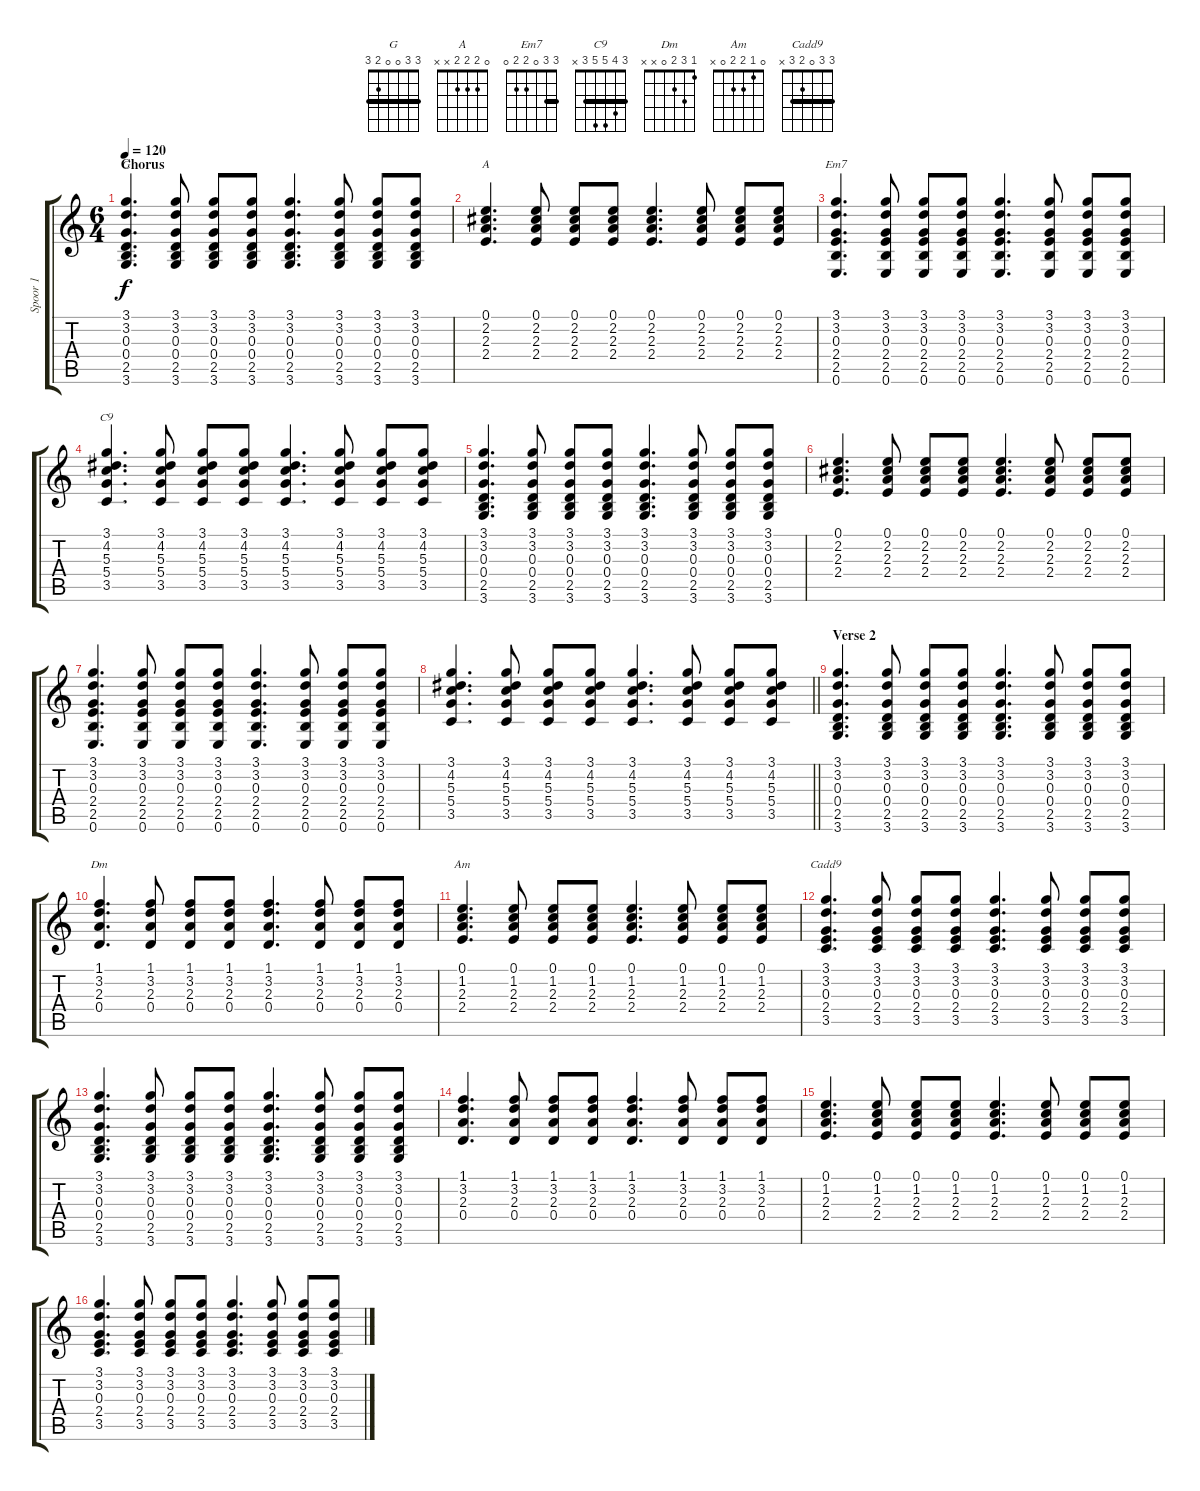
\track ("Spoor 1" "Spoor 1") {instrument acousticguitarsteel}
\staff {score tabs}
\tuning (E4 B3 G3 D3 A2 E2) {hide}
\chord ("G" 3 3 0 0 2 3) {barre 3}
\chord ("A" 0 2 2 2 x x)
\chord ("Em7" 3 3 0 2 2 0) {barre 3}
\chord ("C9" 3 4 5 5 3 x) {barre 3}
\chord ("Dm" 1 3 2 0 x x)
\chord ("Am" 0 1 2 2 0 x)
\chord ("Cadd9" 3 3 0 2 3 x) {barre 3}
\ts (6 4)
\section ("" "Chorus")
\tempo 120
\clef g2
\ks c
(3.1 3.2 0.3 0.4 2.5 3.6).4{d ch "G" dy f} (3.1 3.2 0.3 0.4 2.5 3.6).8 (3.1 3.2 0.3 0.4 2.5 3.6).8 (3.1 3.2 0.3 0.4 2.5 3.6).8 (3.1 3.2 0.3 0.4 2.5 3.6).4{d} (3.1 3.2 0.3 0.4 2.5 3.6).8 (3.1 3.2 0.3 0.4 2.5 3.6).8 (3.1 3.2 0.3 0.4 2.5 3.6).8 |
(0.1 2.2 2.3 2.4).4{d ch "A"} (0.1 2.2 2.3 2.4).8 (0.1 2.2 2.3 2.4).8 (0.1 2.2 2.3 2.4).8 (0.1 2.2 2.3 2.4).4{d} (0.1 2.2 2.3 2.4).8 (0.1 2.2 2.3 2.4).8 (0.1 2.2 2.3 2.4).8 |
(3.1 3.2 0.3 2.4 2.5 0.6).4{d ch "Em7"} (3.1 3.2 0.3 2.4 2.5 0.6).8 (3.1 3.2 0.3 2.4 2.5 0.6).8 (3.1 3.2 0.3 2.4 2.5 0.6).8 (3.1 3.2 0.3 2.4 2.5 0.6).4{d} (3.1 3.2 0.3 2.4 2.5 0.6).8 (3.1 3.2 0.3 2.4 2.5 0.6).8 (3.1 3.2 0.3 2.4 2.5 0.6).8 |
(3.1 4.2 5.3 5.4 3.5).4{d ch "C9"} (3.1 4.2 5.3 5.4 3.5).8 (3.1 4.2 5.3 5.4 3.5).8 (3.1 4.2 5.3 5.4 3.5).8 (3.1 4.2 5.3 5.4 3.5).4{d} (3.1 4.2 5.3 5.4 3.5).8 (3.1 4.2 5.3 5.4 3.5).8 (3.1 4.2 5.3 5.4 3.5).8 |
(3.1 3.2 0.3 0.4 2.5 3.6).4{d} (3.1 3.2 0.3 0.4 2.5 3.6).8 (3.1 3.2 0.3 0.4 2.5 3.6).8 (3.1 3.2 0.3 0.4 2.5 3.6).8 (3.1 3.2 0.3 0.4 2.5 3.6).4{d} (3.1 3.2 0.3 0.4 2.5 3.6).8 (3.1 3.2 0.3 0.4 2.5 3.6).8 (3.1 3.2 0.3 0.4 2.5 3.6).8 |
(0.1 2.2 2.3 2.4).4{d} (0.1 2.2 2.3 2.4).8 (0.1 2.2 2.3 2.4).8 (0.1 2.2 2.3 2.4).8 (0.1 2.2 2.3 2.4).4{d} (0.1 2.2 2.3 2.4).8 (0.1 2.2 2.3 2.4).8 (0.1 2.2 2.3 2.4).8 |
(3.1 3.2 0.3 2.4 2.5 0.6).4{d} (3.1 3.2 0.3 2.4 2.5 0.6).8 (3.1 3.2 0.3 2.4 2.5 0.6).8 (3.1 3.2 0.3 2.4 2.5 0.6).8 (3.1 3.2 0.3 2.4 2.5 0.6).4{d} (3.1 3.2 0.3 2.4 2.5 0.6).8 (3.1 3.2 0.3 2.4 2.5 0.6).8 (3.1 3.2 0.3 2.4 2.5 0.6).8 |
\barLineRight lightlight
(3.1 4.2 5.3 5.4 3.5).4{d} (3.1 4.2 5.3 5.4 3.5).8 (3.1 4.2 5.3 5.4 3.5).8 (3.1 4.2 5.3 5.4 3.5).8 (3.1 4.2 5.3 5.4 3.5).4{d} (3.1 4.2 5.3 5.4 3.5).8 (3.1 4.2 5.3 5.4 3.5).8 (3.1 4.2 5.3 5.4 3.5).8 |
\section ("" "Verse 2")
(3.1 3.2 0.3 0.4 2.5 3.6).4{d} (3.1 3.2 0.3 0.4 2.5 3.6).8 (3.1 3.2 0.3 0.4 2.5 3.6).8 (3.1 3.2 0.3 0.4 2.5 3.6).8 (3.1 3.2 0.3 0.4 2.5 3.6).4{d} (3.1 3.2 0.3 0.4 2.5 3.6).8 (3.1 3.2 0.3 0.4 2.5 3.6).8 (3.1 3.2 0.3 0.4 2.5 3.6).8 |
(1.1 3.2 2.3 0.4).4{d ch "Dm"} (1.1 3.2 2.3 0.4).8 (1.1 3.2 2.3 0.4).8 (1.1 3.2 2.3 0.4).8 (1.1 3.2 2.3 0.4).4{d} (1.1 3.2 2.3 0.4).8 (1.1 3.2 2.3 0.4).8 (1.1 3.2 2.3 0.4).8 |
(0.1 1.2 2.3 2.4).4{d ch "Am"} (0.1 1.2 2.3 2.4).8 (0.1 1.2 2.3 2.4).8 (0.1 1.2 2.3 2.4).8 (0.1 1.2 2.3 2.4).4{d} (0.1 1.2 2.3 2.4).8 (0.1 1.2 2.3 2.4).8 (0.1 1.2 2.3 2.4).8 |
(3.1 3.2 0.3 2.4 3.5).4{d ch "Cadd9"} (3.1 3.2 0.3 2.4 3.5).8 (3.1 3.2 0.3 2.4 3.5).8 (3.1 3.2 0.3 2.4 3.5).8 (3.1 3.2 0.3 2.4 3.5).4{d} (3.1 3.2 0.3 2.4 3.5).8 (3.1 3.2 0.3 2.4 3.5).8 (3.1 3.2 0.3 2.4 3.5).8 |
(3.1 3.2 0.3 0.4 2.5 3.6).4{d} (3.1 3.2 0.3 0.4 2.5 3.6).8 (3.1 3.2 0.3 0.4 2.5 3.6).8 (3.1 3.2 0.3 0.4 2.5 3.6).8 (3.1 3.2 0.3 0.4 2.5 3.6).4{d} (3.1 3.2 0.3 0.4 2.5 3.6).8 (3.1 3.2 0.3 0.4 2.5 3.6).8 (3.1 3.2 0.3 0.4 2.5 3.6).8 |
(1.1 3.2 2.3 0.4).4{d} (1.1 3.2 2.3 0.4).8 (1.1 3.2 2.3 0.4).8 (1.1 3.2 2.3 0.4).8 (1.1 3.2 2.3 0.4).4{d} (1.1 3.2 2.3 0.4).8 (1.1 3.2 2.3 0.4).8 (1.1 3.2 2.3 0.4).8 |
(0.1 1.2 2.3 2.4).4{d} (0.1 1.2 2.3 2.4).8 (0.1 1.2 2.3 2.4).8 (0.1 1.2 2.3 2.4).8 (0.1 1.2 2.3 2.4).4{d} (0.1 1.2 2.3 2.4).8 (0.1 1.2 2.3 2.4).8 (0.1 1.2 2.3 2.4).8 |
(3.1 3.2 0.3 2.4 3.5).4{d} (3.1 3.2 0.3 2.4 3.5).8 (3.1 3.2 0.3 2.4 3.5).8 (3.1 3.2 0.3 2.4 3.5).8 (3.1 3.2 0.3 2.4 3.5).4{d} (3.1 3.2 0.3 2.4 3.5).8 (3.1 3.2 0.3 2.4 3.5).8 (3.1 3.2 0.3 2.4 3.5).8
